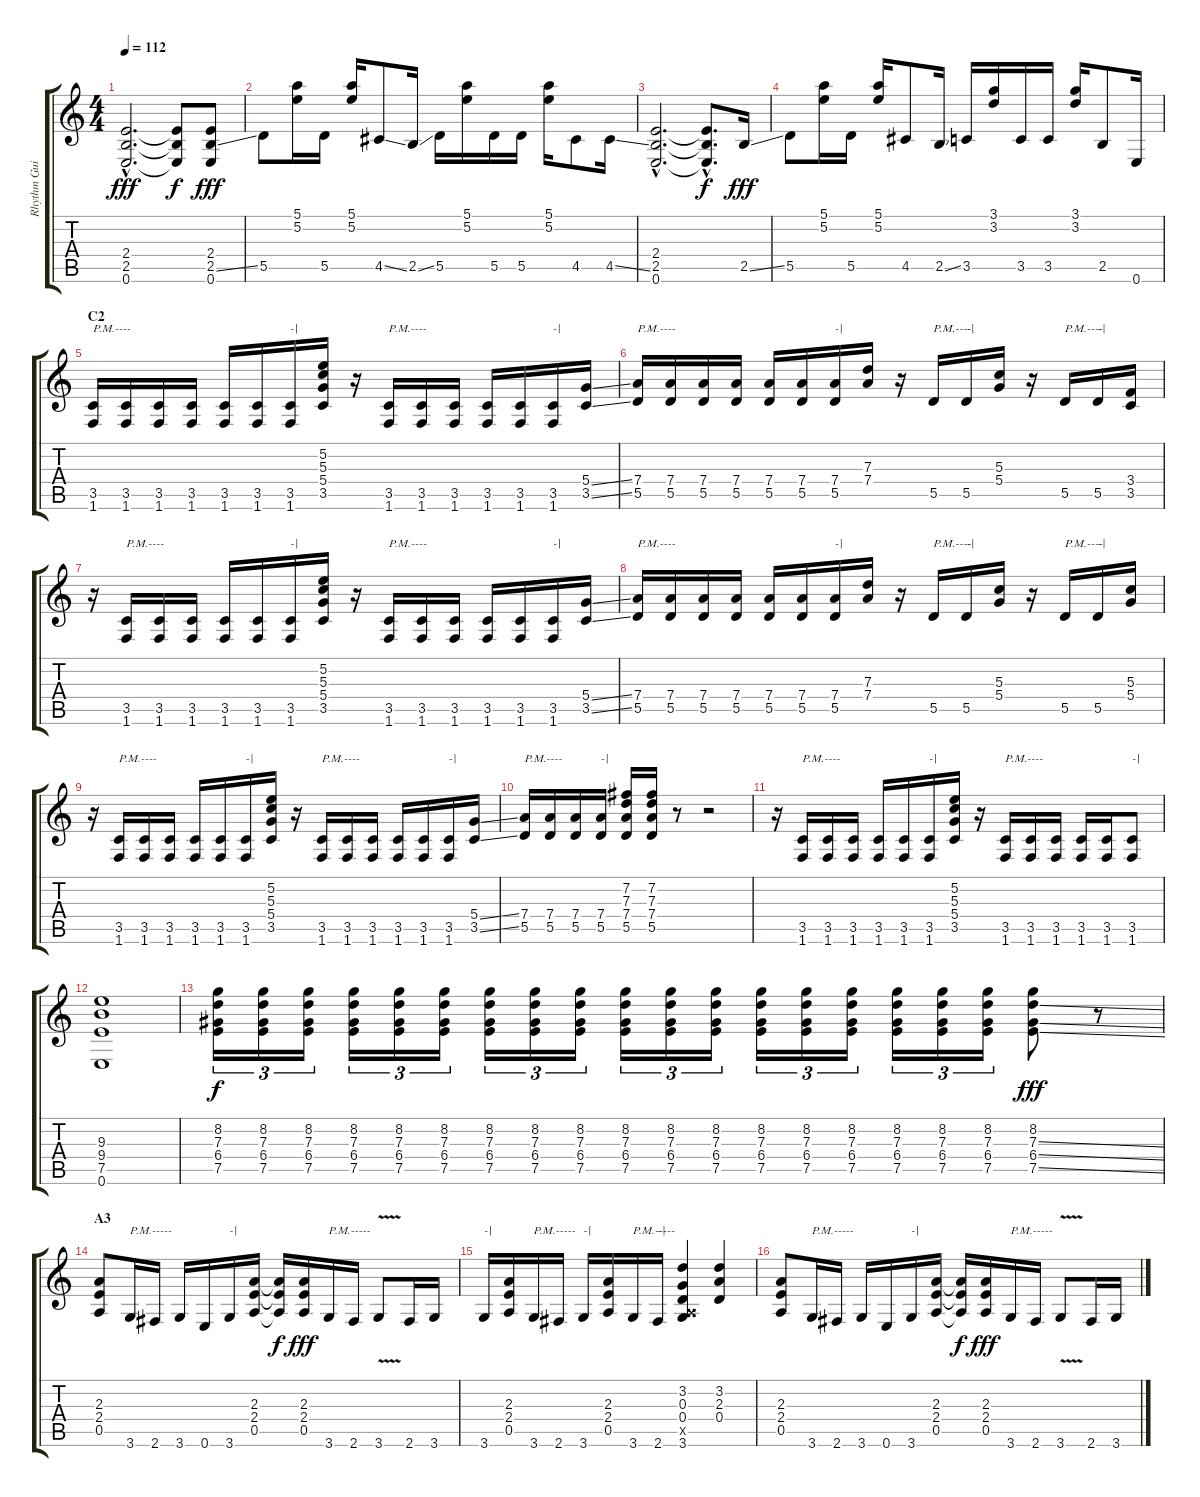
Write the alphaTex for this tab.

\track ("Rhythm Guitar" "Rhythm Gui") {instrument distortionguitar}
\staff {score tabs}
\tuning (E4 B3 G3 D3 A2 E2) {hide}
\ts (4 4)
\tempo 112
\clef g2
\ks c
(2.4{hac} 2.5{hac} 0.6{hac}).2{d dy fff} (2.4{t} 2.5{t} 0.6{t}).8{dy f} (2.4 2.5{ss} 0.6).8{dy fff} |
5.5.8 (5.1 5.2).16 5.5.16 (5.1 5.2).16 4.5{ss}.8 2.5{ss}.16 5.5.16 (5.1 5.2).16 5.5.16 5.5.16 (5.1 5.2).16 4.5.8 4.5{ss}.16 |
(2.4{hac} 2.5{hac} 0.6{hac}).2{d} (2.4{hac t} 2.5{hac t} 0.6{hac t}).8{d dy f} 2.5{ss}.16{dy fff} |
5.5.8 (5.1 5.2).16 5.5.16 (5.1 5.2).16 4.5.8 2.5{ss}.16 3.5.16 (3.1 3.2).16 3.5.16 3.5.16 (3.1 3.2).16 2.5.8 0.6.16 |
\section ("" "C2")
(3.5 1.6).16{txt "P.M.----"} (3.5 1.6).16 (3.5 1.6).16 (3.5 1.6).16 (3.5 1.6).16 (3.5 1.6).16 (3.5 1.6).16{txt "-|"} (5.2 5.3 5.4 3.5).16 r.16 (3.5 1.6).16{txt "P.M.----"} (3.5 1.6).16 (3.5 1.6).16 (3.5 1.6).16 (3.5 1.6).16 (3.5 1.6).16{txt "-|"} (5.4{ss} 3.5{ss}).16 |
(7.4 5.5).16{txt "P.M.----"} (7.4 5.5).16 (7.4 5.5).16 (7.4 5.5).16 (7.4 5.5).16 (7.4 5.5).16 (7.4 5.5).16{txt "-|"} (7.3 7.4).16 r.16 5.5.16{txt "P.M.----"} 5.5.16{txt "-|"} (5.3 5.4).16 r.16 5.5.16{txt "P.M.----"} 5.5.16{txt "-|"} (3.4 3.5).16 |
r.16 (3.5 1.6).16{txt "P.M.----"} (3.5 1.6).16 (3.5 1.6).16 (3.5 1.6).16 (3.5 1.6).16 (3.5 1.6).16{txt "-|"} (5.2 5.3 5.4 3.5).16 r.16 (3.5 1.6).16{txt "P.M.----"} (3.5 1.6).16 (3.5 1.6).16 (3.5 1.6).16 (3.5 1.6).16 (3.5 1.6).16{txt "-|"} (5.4{ss} 3.5{ss}).16 |
(7.4 5.5).16{txt "P.M.----"} (7.4 5.5).16 (7.4 5.5).16 (7.4 5.5).16 (7.4 5.5).16 (7.4 5.5).16 (7.4 5.5).16{txt "-|"} (7.3 7.4).16 r.16 5.5.16{txt "P.M.----"} 5.5.16{txt "-|"} (5.3 5.4).16 r.16 5.5.16{txt "P.M.----"} 5.5.16{txt "-|"} (5.3 5.4).16 |
r.16 (3.5 1.6).16{txt "P.M.----"} (3.5 1.6).16 (3.5 1.6).16 (3.5 1.6).16 (3.5 1.6).16 (3.5 1.6).16{txt "-|"} (5.2 5.3 5.4 3.5).16 r.16 (3.5 1.6).16{txt "P.M.----"} (3.5 1.6).16 (3.5 1.6).16 (3.5 1.6).16 (3.5 1.6).16 (3.5 1.6).16{txt "-|"} (5.4{ss} 3.5{ss}).16 |
(7.4 5.5).16{txt "P.M.----"} (7.4 5.5).16 (7.4 5.5).16 (7.4 5.5).16{txt "-|"} (7.2 7.3 7.4 5.5).16 (7.2 7.3 7.4 5.5).16 r.8 r.2 |
r.16 (3.5 1.6).16{txt "P.M.----"} (3.5 1.6).16 (3.5 1.6).16 (3.5 1.6).16 (3.5 1.6).16 (3.5 1.6).16{txt "-|"} (5.2 5.3 5.4 3.5).16 r.16 (3.5 1.6).16{txt "P.M.----"} (3.5 1.6).16 (3.5 1.6).16 (3.5 1.6).16 (3.5 1.6).16 (3.5 1.6).8{txt "-|"} |
(9.3 9.4 7.5 0.6).1 |
(8.2 7.3 6.4 7.5).16{tu (3 2) dy f} (8.2 7.3 6.4 7.5).16{tu (3 2)} (8.2 7.3 6.4 7.5).16{tu (3 2)} (8.2 7.3 6.4 7.5).16{tu (3 2)} (8.2 7.3 6.4 7.5).16{tu (3 2)} (8.2 7.3 6.4 7.5).16{tu (3 2)} (8.2 7.3 6.4 7.5).16{tu (3 2)} (8.2 7.3 6.4 7.5).16{tu (3 2)} (8.2 7.3 6.4 7.5).16{tu (3 2)} (8.2 7.3 6.4 7.5).16{tu (3 2)} (8.2 7.3 6.4 7.5).16{tu (3 2)} (8.2 7.3 6.4 7.5).16{tu (3 2)} (8.2 7.3 6.4 7.5).16{tu (3 2)} (8.2 7.3 6.4 7.5).16{tu (3 2)} (8.2 7.3 6.4 7.5).16{tu (3 2)} (8.2 7.3 6.4 7.5).16{tu (3 2)} (8.2 7.3 6.4 7.5).16{tu (3 2)} (8.2 7.3 6.4 7.5).16{tu (3 2)} (8.2 7.3{ss} 6.4{ss} 7.5{ss}).8{dy fff} r.8 |
\section ("" "A3")
(2.3 2.4 0.5).8 3.6.16{txt "P.M.-----"} 2.6.16 3.6.16 0.6.16 3.6.16{txt "-|"} (2.3 2.4 0.5).16 (2.3{t} 2.4{t} 0.5{t}).16{dy f} (2.3 2.4 0.5).16{dy fff} 3.6.16{txt "P.M.-----"} 2.6.16 3.6{v}.8 2.6.16 3.6.16 |
3.6.16{txt "-|"} (2.3 2.4 0.5).16 3.6.16{txt "P.M.-----"} 2.6.16 3.6.16{txt "-|"} (2.3 2.4 0.5).16 3.6.16{txt "P.M.-----"} 2.6.16{txt "-|"} (3.2 0.3 0.4 0.5{x} 3.6).4 (3.2 2.3 0.4).4 |
(2.3 2.4 0.5).8 3.6.16{txt "P.M.-----"} 2.6.16 3.6.16 0.6.16 3.6.16{txt "-|"} (2.3 2.4 0.5).16 (2.3{t} 2.4{t} 0.5{t}).16{dy f} (2.3 2.4 0.5).16{dy fff} 3.6.16{txt "P.M.-----"} 2.6.16 3.6{v}.8 2.6.16 3.6.16
